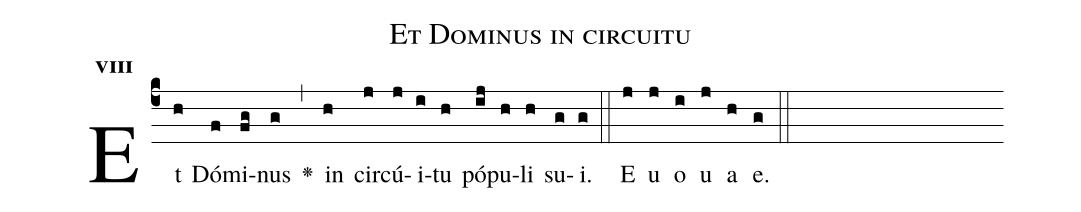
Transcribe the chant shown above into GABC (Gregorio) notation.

name:Et Dominus in circuitu;
office-part:Antiphona;
mode:8;
%%
initial-style: 1;
name: Et Dominus in circuitu;
book: Antiphonae & Responsoria/Tomus III, p. 76;
occasion: Psalterium Hebdomada III Feria III;
office-part: Vesperae Ant 1;
user-notes: ;
commentary: ;
annotation: 8g;
centering-scheme: english;
fontsize: 12;
font: OFLSortsMillGoudy;
height: 11;
width: 4.5;
%%
(c4)Et(h) Dó(f)mi(fg)nus(g) <v>\greheightstar</v>(,) in(h) cir(j)cú(j)i(i)tu(h) pó(ij)pu(h)li(h) su(g)i.(g) (::)
E(j) u(j) o(i) u(j) a(h) e.(g) (::)
